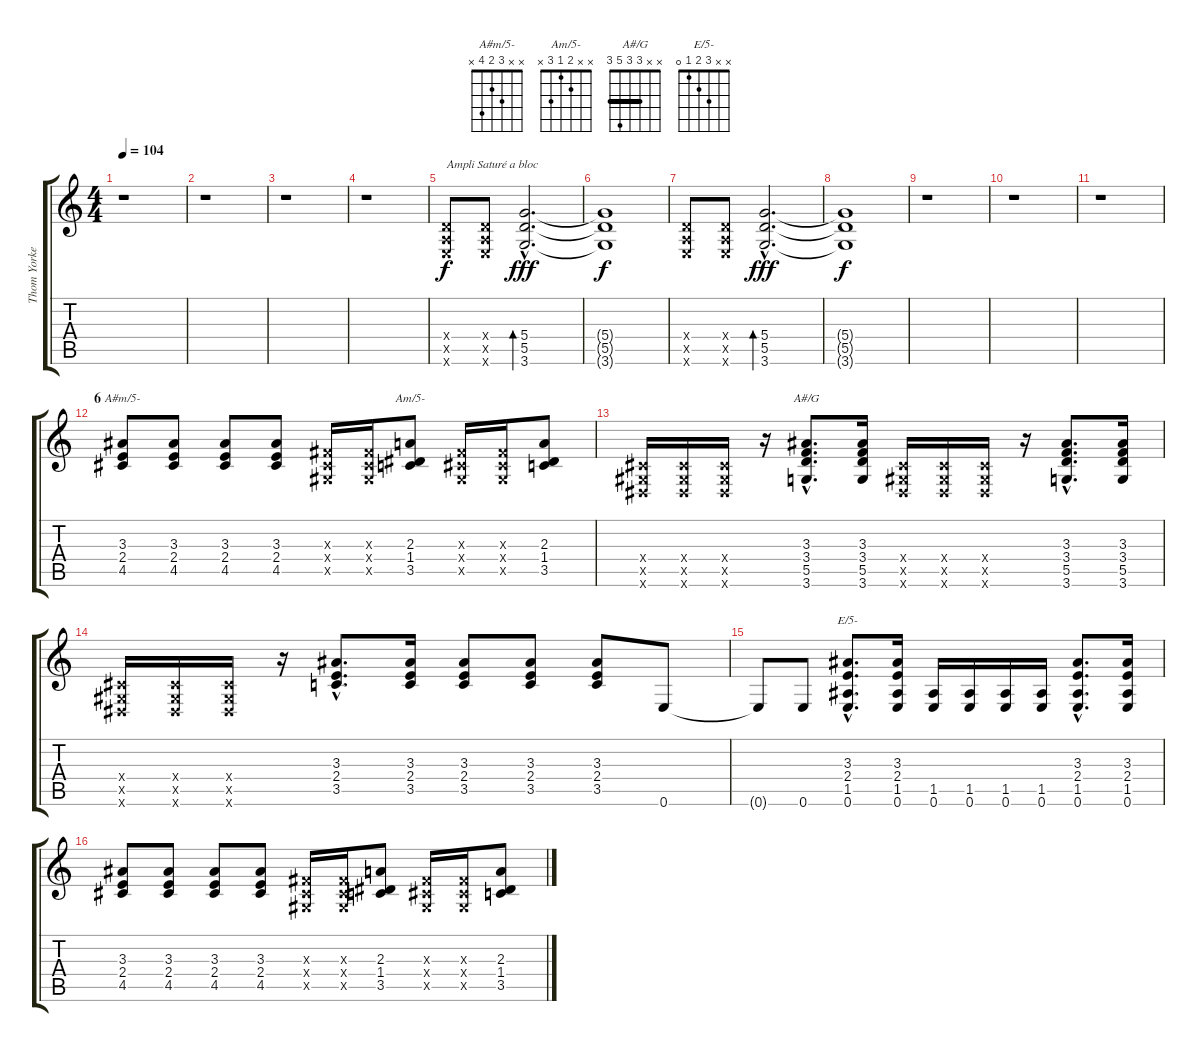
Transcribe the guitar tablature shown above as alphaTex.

\track ("Thom Yorke" "Thom Yorke") {instrument overdrivenguitar}
\staff {score tabs}
\tuning (E4 B3 G3 D3 A2 E2) {hide}
\chord ("A#m/5-" x x 3 2 4 x)
\chord ("Am/5-" x x 2 1 3 x)
\chord ("A#/G" x x 3 3 5 3) {barre 3}
\chord ("E/5-" x x 3 2 1 0)
\ts (4 4)
\tempo 104
\clef g2
\ks c
r.1{dy f} |
r.1 |
r.1 |
r.1{volume 14 balance 8 instrument lead2sawtooth} |
(0.4{x} 0.5{x} 0.6{x}).8{txt "Ampli Saturé a bloc"} (0.4{x} 0.5{x} 0.6{x}).8 (5.4{hac} 5.5{hac} 3.6{hac}).2{d bd 240 dy fff} |
(5.4{t} 5.5{t} 3.6{t}).1{dy f} |
(0.4{x} 0.5{x} 0.6{x}).8 (0.4{x} 0.5{x} 0.6{x}).8 (5.4{hac} 5.5{hac} 3.6{hac}).2{d bd 240 dy fff} |
(5.4{t} 5.5{t} 3.6{t}).1{dy f} |
r.1 |
r.1 |
r.1{volume 8 balance 0 instrument overdrivenguitar} |
\section ("" "6")
(3.3 2.4 4.5).8{ch "A#m/5-"} (3.3 2.4 4.5).8 (3.3 2.4 4.5).8 (3.3 2.4 4.5).8 (-1.3{x} -1.4{x} -1.5{x}).16 (-1.3{x} -1.4{x} -1.5{x}).16 (2.3 1.4 3.5).8{ch "Am/5-"} (-1.3{x} -1.4{x} -1.5{x}).16 (-1.3{x} -1.4{x} -1.5{x}).16 (2.3 1.4 3.5).8 |
(-1.4{x} -1.5{x} -1.6{x}).16 (-1.4{x} -1.5{x} -1.6{x}).16 (-1.4{x} -1.5{x} -1.6{x}).16 r.16 (3.3{hac} 3.4{hac} 5.5{hac} 3.6{hac}).8{d ch "A#/G"} (3.3 3.4 5.5 3.6).16 (-1.4{x} -1.5{x} -1.6{x}).16 (-1.4{x} -1.5{x} -1.6{x}).16 (-1.4{x} -1.5{x} -1.6{x}).16 r.16 (3.3{hac} 3.4{hac} 5.5{hac} 3.6{hac}).8{d} (3.3 3.4 5.5 3.6).16 |
(-1.4{x} -1.5{x} -1.6{x}).16 (-1.4{x} -1.5{x} -1.6{x}).16 (-1.4{x} -1.5{x} -1.6{x}).16 r.16 (3.3{hac} 2.4{hac} 3.5{hac}).8{d} (3.3 2.4 3.5).16 (3.3 2.4 3.5).8 (3.3 2.4 3.5).8 (3.3 2.4 3.5).8 0.6.8 |
0.6{t}.8 0.6.8 (3.3{hac} 2.4{hac} 1.5{hac} 0.6{hac}).8{d ch "E/5-"} (3.3 2.4 1.5 0.6).16 (1.5 0.6).16 (1.5 0.6).16 (1.5 0.6).16 (1.5 0.6).16 (3.3{hac} 2.4{hac} 1.5{hac} 0.6{hac}).8{d} (3.3 2.4 1.5 0.6).16 |
(3.3 2.4 4.5).8 (3.3 2.4 4.5).8 (3.3 2.4 4.5).8 (3.3 2.4 4.5).8 (-1.3{x} -1.4{x} -1.5{x}).16 (-1.3{x} -1.4{x} -1.5{x}).16 (2.3 1.4 3.5).8 (-1.3{x} -1.4{x} -1.5{x}).16 (-1.3{x} -1.4{x} -1.5{x}).16 (2.3 1.4 3.5).8
